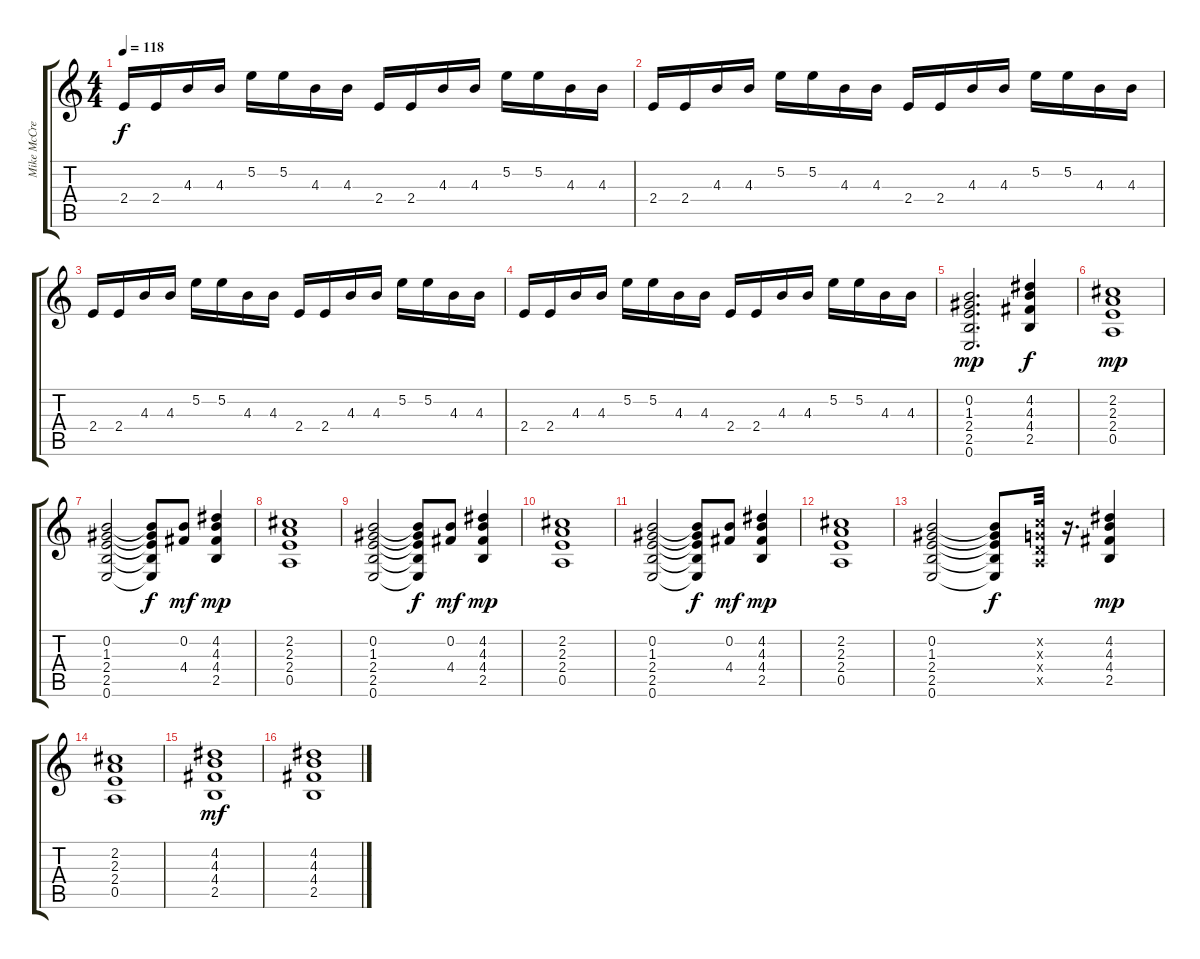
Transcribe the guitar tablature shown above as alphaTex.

\track ("Mike McCready" "Mike McCre") {instrument distortionguitar}
\staff {score tabs}
\tuning (E4 B3 G3 D3 A2 E2) {hide}
\ts (4 4)
\tempo 118
\clef g2
\ks c
2.4.16{dy f} 2.4.16 4.3.16 4.3.16 5.2.16 5.2.16 4.3.16 4.3.16 2.4.16 2.4.16 4.3.16 4.3.16 5.2.16 5.2.16 4.3.16 4.3.16 |
2.4.16 2.4.16 4.3.16 4.3.16 5.2.16 5.2.16 4.3.16 4.3.16 2.4.16 2.4.16 4.3.16 4.3.16 5.2.16 5.2.16 4.3.16 4.3.16 |
2.4.16 2.4.16 4.3.16 4.3.16 5.2.16 5.2.16 4.3.16 4.3.16 2.4.16 2.4.16 4.3.16 4.3.16 5.2.16 5.2.16 4.3.16 4.3.16 |
2.4.16 2.4.16 4.3.16 4.3.16 5.2.16 5.2.16 4.3.16 4.3.16 2.4.16 2.4.16 4.3.16 4.3.16 5.2.16 5.2.16 4.3.16 4.3.16 |
(0.2 1.3 2.4 2.5 0.6).2{d dy mp} (4.2 4.3 4.4 2.5).4{dy f} |
(2.2 2.3 2.4 0.5).1{dy mp} |
(0.2 1.3 2.4 2.5 0.6).2 (0.2{t} 1.3{t} 2.4{t} 2.5{t} 0.6{t}).8{dy f} (0.2 4.4).8{dy mf} (4.2 4.3 4.4 2.5).4{dy mp} |
(2.2 2.3 2.4 0.5).1 |
(0.2 1.3 2.4 2.5 0.6).2 (0.2{t} 1.3{t} 2.4{t} 2.5{t} 0.6{t}).8{dy f} (0.2 4.4).8{dy mf} (4.2 4.3 4.4 2.5).4{dy mp} |
(2.2 2.3 2.4 0.5).1 |
(0.2 1.3 2.4 2.5 0.6).2 (0.2{t} 1.3{t} 2.4{t} 2.5{t} 0.6{t}).8{dy f} (0.2 4.4).8{dy mf} (4.2 4.3 4.4 2.5).4{dy mp} |
(2.2 2.3 2.4 0.5).1 |
(0.2 1.3 2.4 2.5 0.6).2 (0.2{t} 1.3{t} 2.4{t} 2.5{t} 0.6{t}).8{dy f} (1.2{x} 0.3{x} 0.4{x} 0.5{x}).32 r.16{d} (4.2 4.3 4.4 2.5).4{dy mp} |
(2.2 2.3 2.4 0.5).1 |
(4.2 4.3 4.4 2.5).1{dy mf} |
(4.2 4.3 4.4 2.5).1
